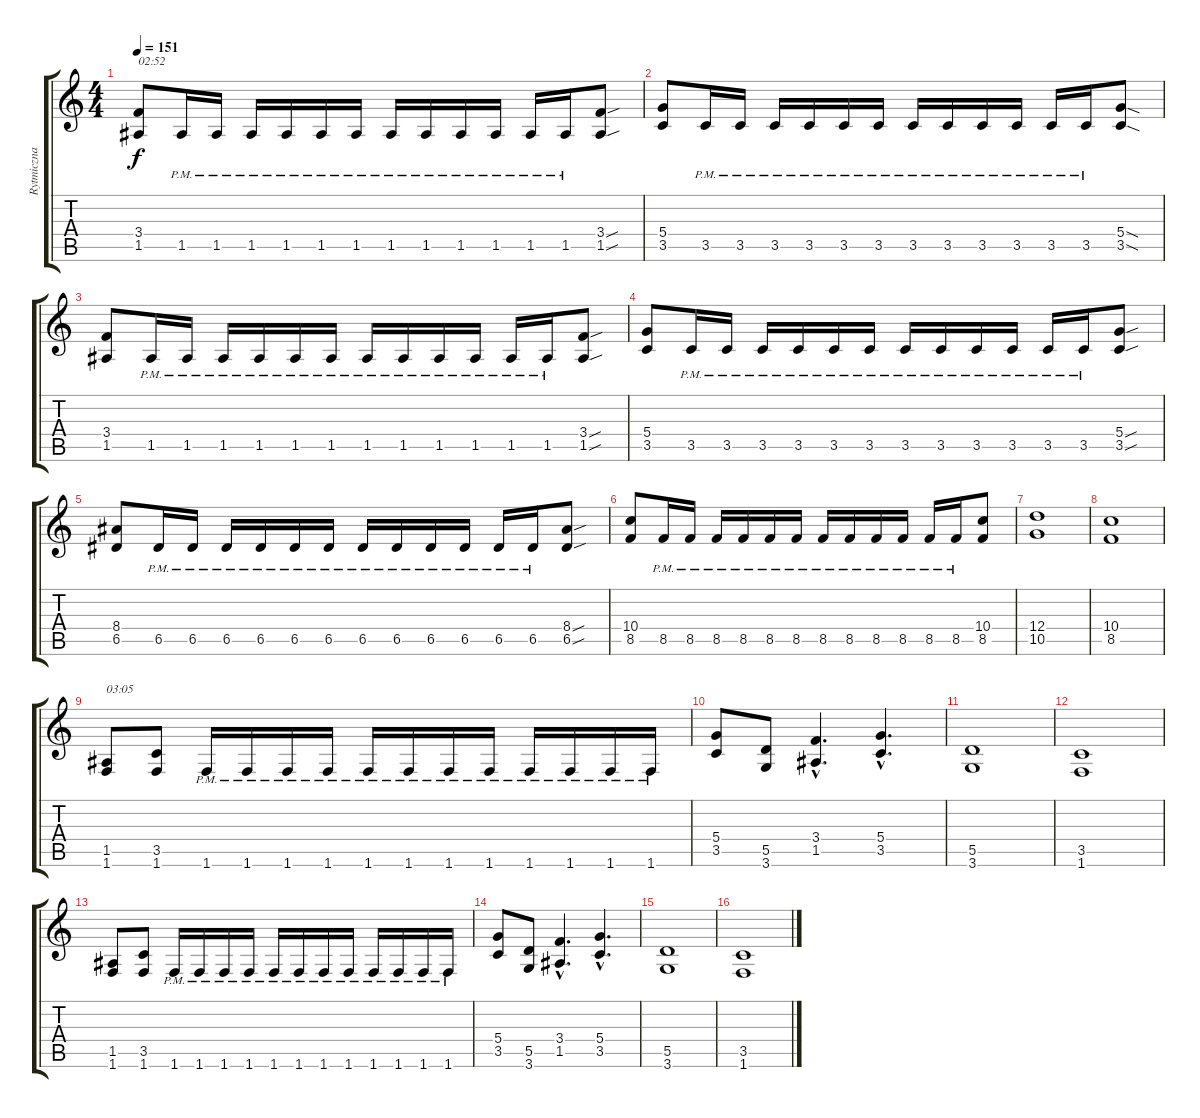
\track ("Rytmiczna" "Rytmiczna") {instrument distortionguitar}
\staff {score tabs}
\tuning (E4 B3 G3 D3 A2 E2) {hide}
\ts (4 4)
\tempo 151
\clef g2
\ks c
(3.4 1.5).8{txt "02:52" dy f} 1.5{pm}.16 1.5{pm}.16 1.5{pm}.16 1.5{pm}.16 1.5{pm}.16 1.5{pm}.16 1.5{pm}.16 1.5{pm}.16 1.5{pm}.16 1.5{pm}.16 1.5{pm}.16 1.5{pm}.16 (3.4{sou} 1.5{sou}).8 |
(5.4 3.5).8 3.5{pm}.16 3.5{pm}.16 3.5{pm}.16 3.5{pm}.16 3.5{pm}.16 3.5{pm}.16 3.5{pm}.16 3.5{pm}.16 3.5{pm}.16 3.5{pm}.16 3.5{pm}.16 3.5{pm}.16 (5.4{sod} 3.5{sod}).8 |
(3.4 1.5).8 1.5{pm}.16 1.5{pm}.16 1.5{pm}.16 1.5{pm}.16 1.5{pm}.16 1.5{pm}.16 1.5{pm}.16 1.5{pm}.16 1.5{pm}.16 1.5{pm}.16 1.5{pm}.16 1.5{pm}.16 (3.4{sou} 1.5{sou}).8 |
(5.4 3.5).8 3.5{pm}.16 3.5{pm}.16 3.5{pm}.16 3.5{pm}.16 3.5{pm}.16 3.5{pm}.16 3.5{pm}.16 3.5{pm}.16 3.5{pm}.16 3.5{pm}.16 3.5{pm}.16 3.5{pm}.16 (5.4{sou} 3.5{sou}).8 |
(8.4 6.5).8 6.5{pm}.16 6.5{pm}.16 6.5{pm}.16 6.5{pm}.16 6.5{pm}.16 6.5{pm}.16 6.5{pm}.16 6.5{pm}.16 6.5{pm}.16 6.5{pm}.16 6.5{pm}.16 6.5{pm}.16 (8.4{sou} 6.5{sou}).8 |
(10.4 8.5).8 8.5{pm}.16 8.5{pm}.16 8.5{pm}.16 8.5{pm}.16 8.5{pm}.16 8.5{pm}.16 8.5{pm}.16 8.5{pm}.16 8.5{pm}.16 8.5{pm}.16 8.5{pm}.16 8.5{pm}.16 (10.4 8.5).8 |
(12.4 10.5).1 |
(10.4 8.5).1 |
(1.5 1.6).8{txt "03:05"} (3.5 1.6).8 1.6{pm}.16 1.6{pm}.16 1.6{pm}.16 1.6{pm}.16 1.6{pm}.16 1.6{pm}.16 1.6{pm}.16 1.6{pm}.16 1.6{pm}.16 1.6{pm}.16 1.6{pm}.16 1.6{pm}.16 |
(5.4 3.5).8 (5.5 3.6).8 (3.4{hac} 1.5{hac}).4{d} (5.4{hac} 3.5{hac}).4{d} |
(5.5 3.6).1 |
(3.5 1.6).1 |
(1.5 1.6).8 (3.5 1.6).8 1.6{pm}.16 1.6{pm}.16 1.6{pm}.16 1.6{pm}.16 1.6{pm}.16 1.6{pm}.16 1.6{pm}.16 1.6{pm}.16 1.6{pm}.16 1.6{pm}.16 1.6{pm}.16 1.6{pm}.16 |
(5.4 3.5).8 (5.5 3.6).8 (3.4{hac} 1.5{hac}).4{d} (5.4{hac} 3.5{hac}).4{d} |
(5.5 3.6).1 |
(3.5 1.6).1
